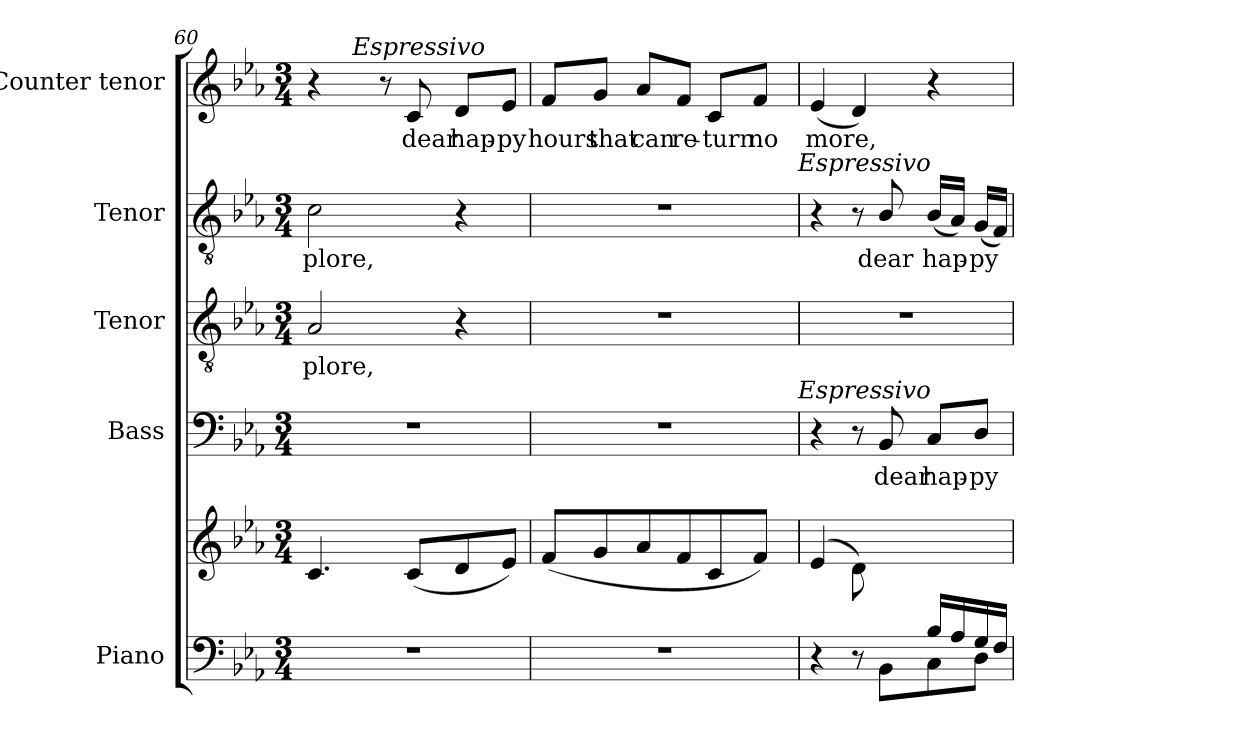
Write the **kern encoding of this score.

**kern	**kern	**kern	**text	**kern	**text	**kern	**text	**kern	**text
*part5	*part5	*part4	*part4	*part3	*part3	*part2	*part2	*part1	*part1
*staff6	*staff5	*staff4	*staff4	*staff3	*staff3	*staff2	*staff2	*staff1	*staff1
*I"Piano	*	*I"Bass	*	*I"Tenor	*	*I"Tenor	*	*I"Counter tenor	*
*I'Pno.	*	*I'B.	*	*I'T.	*	*I'T.	*	*	*
!!LO:PB:g=z
*clefF4	*clefG2	*clefF4	*	*clefGv2	*	*clefGv2	*	*clefG2	*
*	*	*	*	*ITrd7c12	*	*ITrd7c12	*	*	*
*k[b-e-a-]	*k[b-e-a-]	*k[b-e-a-]	*	*k[b-e-a-]	*	*k[b-e-a-]	*	*k[b-e-a-]	*
*E-:	*E-:	*E-:	*	*E-:	*	*E-:	*	*E-:	*
*M3/4	*M3/4	*M3/4	*	*M3/4	*	*M3/4	*	*M3/4	*
=60	=60	=60	=60	=60	=60	=60	=60	=60	=60
!LO:N:vis=1	!	!LO:N:vis=1	!	!	!	!	!	!	!
!	!	!	!	!	!LO:LY:b:color=#000000	!	!	!	!
!	!	!	!	!	!	!	!LO:LY:b:color=#000000	!	!
*	*	*	*	*	*	*	*	*^	*
2.r	4.ci/	2.r	.	2AA-i/	-plore,	2Ci\	-plore,	4r	16ryy	.
.	.	.	.	.	.	.	.	.	32ryy	.
.	.	.	.	.	.	.	.	.	64ryy	.
.	.	.	.	.	.	.	.	.	128...ryy	.
!	!	!	!	!	!	!	!	!	!LO:TX:a:i:t=Espressivo	!
.	.	.	.	.	.	.	.	.	2ryy	.
.	.	.	.	.	.	.	.	8r	.	.
!	!	!	!	!	!	!	!	!	!	!LO:LY:b:color=#000000
.	(8ci/L	.	.	.	.	.	.	8ci/	.	dear
!	!	!	!	!	!	!	!	!	!	!LO:LY:b:color=#000000
.	8di/	.	.	4r	.	4r	.	8di/L	.	hap-
.	.	.	.	.	.	.	.	.	8ryy	.
!	!	!	!	!	!	!	!	!	!	!LO:LY:b:color=#000000
.	8e-i/J)	.	.	.	.	.	.	8e-i/J	.	-py
.	.	.	.	.	.	.	.	.	1024ryy	.
=61	=61	=61	=61	=61	=61	=61	=61	=61	=61	=61
!LO:N:vis=1	!	!LO:N:vis=1	!	!LO:N:vis=1	!	!LO:N:vis=1	!	!	!	!
*	*	*	*	*	*	*	*	*v	*v	*
*	*	*	*	*	*	*	*	*^	*
!	!	!	!	!	!	!	!	!	!	!LO:LY:b:color=#000000
*	*	*^	*	*	*	*^	*	*v	*v	*
2.r	(8fi/L	2.r	2ryy	.	2.r	.	2.r	2ryy	.	8fi/L	hours
!	!	!	!	!	!	!	!	!	!	!	!LO:LY:b:color=#000000
.	8gi/	.	.	.	.	.	.	.	.	8gi/J	that
!	!	!	!	!	!	!	!	!	!	!	!LO:LY:b:color=#000000
.	8a-i/	.	.	.	.	.	.	.	.	8a-i/L	can
!	!	!	!	!	!	!	!	!	!	!	!LO:LY:b:color=#000000
.	8fi/	.	.	.	.	.	.	.	.	8fi/J	re-
!	!	!	!	!	!	!	!	!	!	!	!LO:LY:b:color=#000000
.	8ci/	.	8ryy	.	.	.	.	8ryy	.	8ci/L	-turn
!	!	!	!	!	!	!	!	!	!	!	!LO:LY:b:color=#000000
.	8fi/J)	.	16ryy	.	.	.	.	16ryy	.	8fi/J	no
.	.	.	32ryy	.	.	.	.	32ryy	.	.	.
.	.	.	64ryy	.	.	.	.	64ryy	.	.	.
.	.	.	128...ryy	.	.	.	.	128...ryy	.	.	.
!	!	!	!	!	!	!	!	!LO:TX:a:i:t=Espressivo	!	!	!
!	!	!	!LO:TX:a:i:t=Espressivo	!	!	!	!	!	!	!	!
.	.	.	1024ryy	.	.	.	.	1024ryy	.	.	.
=62	=62	=62	=62	=62	=62	=62	=62	=62	=62	=62	=62
*^	*	*	*	*	*	*	*	*	*	*	*
!	!	!	!	!	!	!LO:N:vis=1	!	!	!	!	!	!
*	*	*	*v	*v	*	*	*	*v	*v	*	*	*
*	*	*	*^	*	*	*	*^	*	*	*
!	!	!	!	!	!	!	!	!	!	!	!	!LO:LY:b:color=#000000
*	*	*	*v	*v	*	*	*	*v	*v	*	*	*
4.ryy	4r	(4e-i/	4r	.	2.r	.	4r	.	(4e-i/	more,
.	8r	8di\L)	8r	.	.	.	8r	.	4di/)	.
!	!	!	!	!LO:LY:b:color=#000000	!	!	!	!	!	!
!	!	!	!	!	!	!	!	!LO:LY:b:color=#000000	!	!
8B-i/J	8BB-i\L	4.ryy	8BB-i/	dear	.	.	8BB-i/	dear	.	.
!	!	!	!	!LO:LY:b:color=#000000	!	!	!	!	!	!
!	!	!	!	!	!	!	!	!LO:LY:b:color=#000000	!	!
16B-i/LL	8Ci\	.	8Ci/L	hap-	.	.	(16BB-i/LL	hap-	4r	.
16A-i/	.	.	.	.	.	.	16AA-i/JJ)	.	.	.
!	!	!	!	!LO:LY:b:color=#000000	!	!	!	!	!	!
!	!	!	!	!	!	!	!	!LO:LY:b:color=#000000	!	!
16Gi/	8Di\J	.	8Di/J	-py	.	.	(16GGi/LL	-py	.	.
16Fi/JJ	.	.	.	.	.	.	16FFi/JJ)	.	.	.
*v	*v	*	*	*	*	*	*	*	*	*
=	=	=	=	=	=	=	=	=	=
*-	*-	*-	*-	*-	*-	*-	*-	*-	*-
